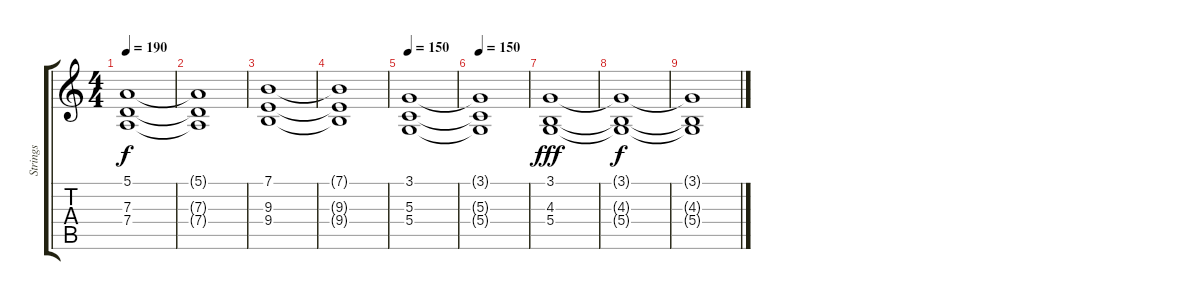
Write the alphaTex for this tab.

\track ("Strings" "Strings") {instrument stringensemble1}
\staff {score tabs}
\tuning (E4 B3 G3 D3 A2 E2) {hide}
\ts (4 4)
\tempo 190
\clef g2
\ks c
(5.1 7.3 7.4).1{dy f} |
(5.1{t} 7.3{t} 7.4{t}).1 |
(7.1 9.3 9.4).1 |
(7.1{t} 9.3{t} 9.4{t}).1 |
\tempo 150
(3.1 5.3 5.4).1 |
\tempo 150
(3.1{t} 5.3{t} 5.4{t}).1 |
(3.1 4.3 5.4).1{dy fff} |
(3.1{t} 4.3{t} 5.4{t}).1{dy f} |
(3.1{t} 4.3{t} 5.4{t}).1
